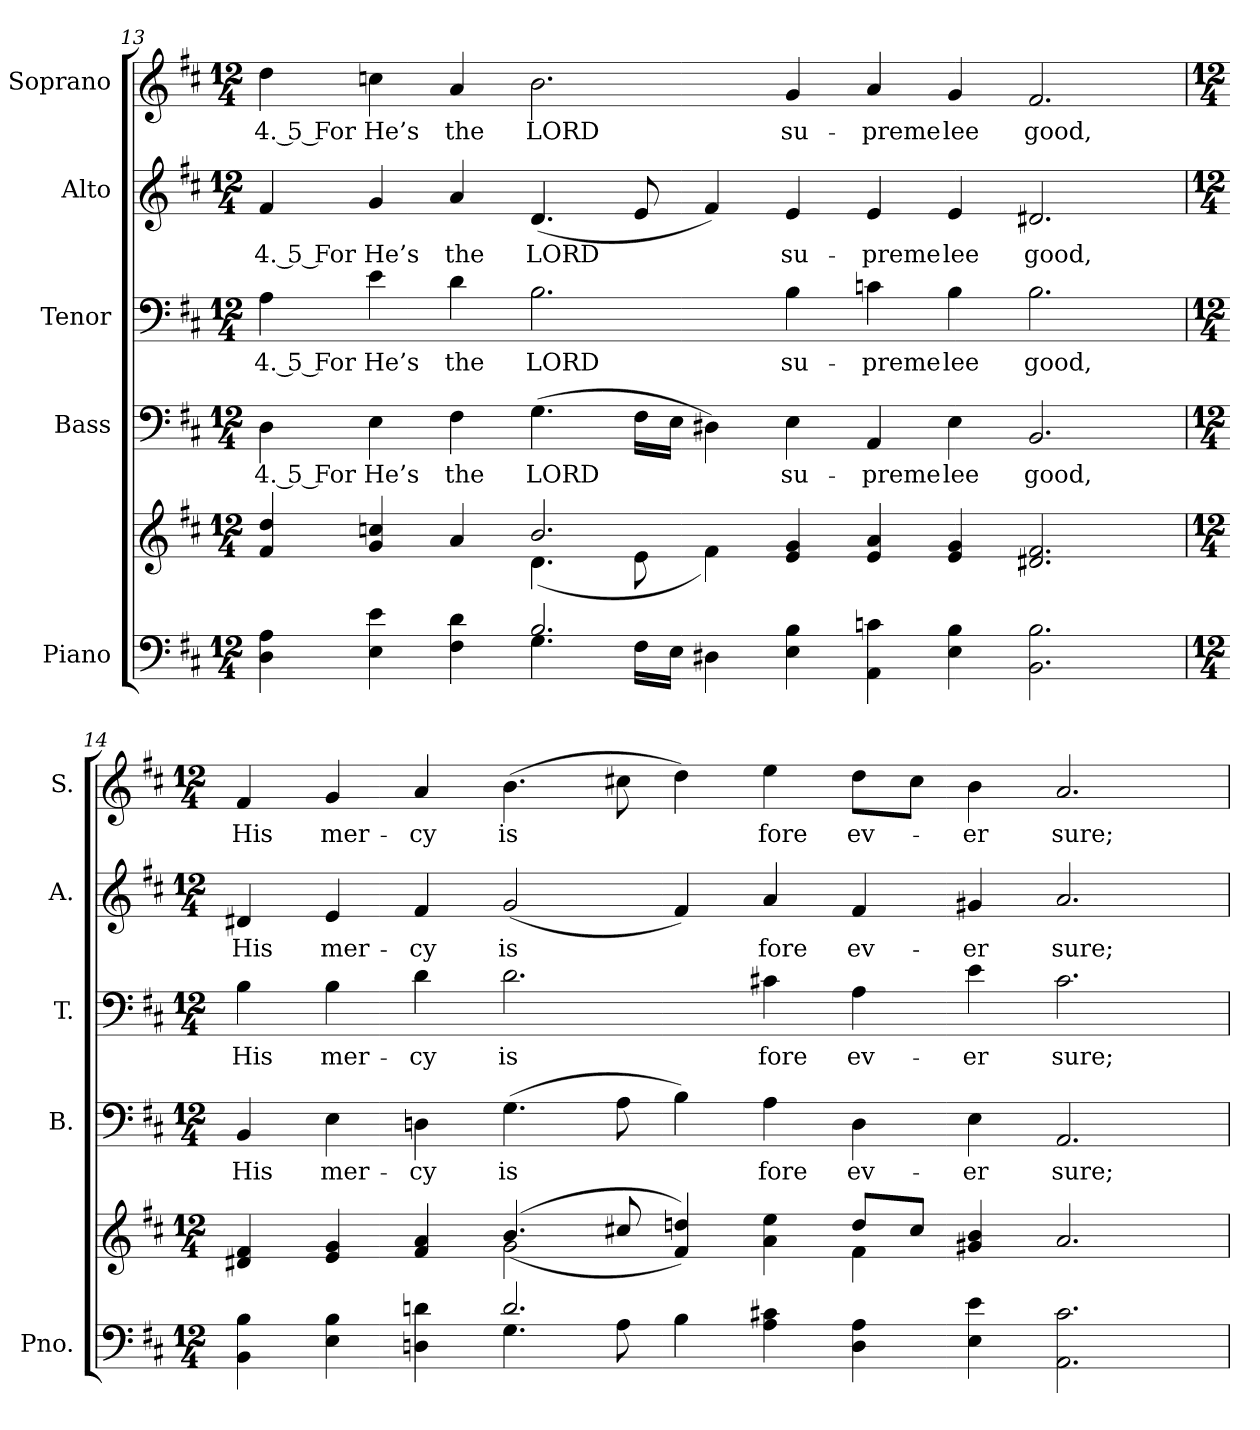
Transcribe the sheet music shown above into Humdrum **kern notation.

**kern	**kern	**kern	**text	**kern	**text	**kern	**text	**kern	**text
*part5	*part5	*part4	*part4	*part3	*part3	*part2	*part2	*part1	*part1
*staff6	*staff5	*staff4	*staff4	*staff3	*staff3	*staff2	*staff2	*staff1	*staff1
*I"Piano	*	*I"Bass	*	*I"Tenor	*	*I"Alto	*	*I"Soprano	*
*I'Pno.	*	*I'B.	*	*I'T.	*	*I'A.	*	*I'S.	*
!!LO:PB:g=z
*clefF4	*clefG2	*clefF4	*	*clefF4	*	*clefG2	*	*clefG2	*
*k[f#c#]	*k[f#c#]	*k[f#c#]	*	*k[f#c#]	*	*k[f#c#]	*	*k[f#c#]	*
*D:	*D:	*D:	*	*D:	*	*D:	*	*D:	*
*M12/4	*M12/4	*M12/4	*	*M12/4	*	*M12/4	*	*M12/4	*
=13	=13	=13	=13	=13	=13	=13	=13	=13	=13
*^	*^	*	*	*	*	*	*	*	*
!	!	!	!	!	!LO:LY:b:color=#000000	!	!	!	!	!	!
!	!	!	!	!	!	!	!LO:LY:b:color=#000000	!	!	!	!
!	!	!	!	!	!	!	!	!	!LO:LY:b:color=#000000	!	!
!	!	!	!	!	!	!	!	!	!	!	!LO:LY:b:color=#000000
4Di\ 4Ai	2ryy	4f#i/ 4ddi	2ryy	4Di\	4. 5 For	4Ai\	4. 5 For	4f#i/	4. 5 For	4ddi\	4. 5 For
!	!	!	!	!	!LO:LY:b:color=#000000	!	!	!	!	!	!
!	!	!	!	!	!	!	!LO:LY:b:color=#000000	!	!	!	!
!	!	!	!	!	!	!	!	!	!LO:LY:b:color=#000000	!	!
!	!	!	!	!	!	!	!	!	!	!	!LO:LY:b:color=#000000
4Ei\ 4ei	.	4gi/ 4ccni	.	4Ei\	He’s	4ei\	He’s	4gi/	He’s	4ccni\	He’s
!	!	!	!	!	!LO:LY:b:color=#000000	!	!	!	!	!	!
!	!	!	!	!	!	!	!LO:LY:b:color=#000000	!	!	!	!
!	!	!	!	!	!	!	!	!	!LO:LY:b:color=#000000	!	!
!	!	!	!	!	!	!	!	!	!	!	!LO:LY:b:color=#000000
4F#i\ 4di	4ryy	4ai/	4ryy	4F#i\	the	4di\	the	4ai/	the	4ai/	the
!	!	!	!	!	!LO:LY:b:color=#000000	!	!	!	!	!	!
!	!	!	!	!	!	!	!LO:LY:b:color=#000000	!	!	!	!
!	!	!	!	!	!	!	!	!	!LO:LY:b:color=#000000	!	!
!	!	!	!	!	!	!	!	!	!	!	!LO:LY:b:color=#000000
2.Bi/	4.Gi\	2.bi/	(4.di\	(4.Gi\	LORD	2.Bi\	LORD	(4.di/	LORD	2.bi\	LORD
.	16F#i\LL	.	8ei\	16F#i\LL	.	.	.	8ei/	.	.	.
.	16Ei\JJ	.	.	16Ei\JJ	.	.	.	.	.	.	.
.	4D#Xi\	.	4f#i\)	4D#Xi\)	.	.	.	4f#i/)	.	.	.
!	!	!	!	!	!LO:LY:b:color=#000000	!	!	!	!	!	!
!	!	!	!	!	!	!	!LO:LY:b:color=#000000	!	!	!	!
!	!	!	!	!	!	!	!	!	!LO:LY:b:color=#000000	!	!
!	!	!	!	!	!	!	!	!	!	!	!LO:LY:b:color=#000000
4Ei\ 4Bi	2ryy	4ei/ 4gi	2ryy	4Ei\	su-	4Bi\	su-	4ei/	su-	4gi/	su-
!	!	!	!	!	!LO:LY:b:color=#000000	!	!	!	!	!	!
!	!	!	!	!	!	!	!LO:LY:b:color=#000000	!	!	!	!
!	!	!	!	!	!	!	!	!	!LO:LY:b:color=#000000	!	!
!	!	!	!	!	!	!	!	!	!	!	!LO:LY:b:color=#000000
4AAi\ 4cni	.	4ei/ 4ai	.	4AAi/	-preme	4cni\	-preme	4ei/	-preme	4ai/	-preme
!	!	!	!	!	!LO:LY:b:color=#000000	!	!	!	!	!	!
!	!	!	!	!	!	!	!LO:LY:b:color=#000000	!	!	!	!
!	!	!	!	!	!	!	!	!	!LO:LY:b:color=#000000	!	!
!	!	!	!	!	!	!	!	!	!	!	!LO:LY:b:color=#000000
4Ei\ 4Bi	1ryy	4ei/ 4gi	1ryy	4Ei\	lee	4Bi\	lee	4ei/	lee	4gi/	lee
!	!	!	!	!	!LO:LY:b:color=#000000	!	!	!	!	!	!
!	!	!	!	!	!	!	!LO:LY:b:color=#000000	!	!	!	!
!	!	!	!	!	!	!	!	!	!LO:LY:b:color=#000000	!	!
!	!	!	!	!	!	!	!	!	!	!	!LO:LY:b:color=#000000
2.BBi\ 2.Bi	.	2.d#Xi/ 2.f#i	.	2.BBi/	good,	2.Bi\	good,	2.d#Xi/	good,	2.f#i/	good,
!!LO:LB:g=z
=14	=14	=14	=14	=14	=14	=14	=14	=14	=14	=14	=14
*M12/4	*	*M12/4	*	*M12/4	*	*M12/4	*	*M12/4	*	*M12/4	*
!	!	!	!	!	!LO:LY:b:color=#000000	!	!	!	!	!	!
!	!	!	!	!	!	!	!LO:LY:b:color=#000000	!	!	!	!
!	!	!	!	!	!	!	!	!	!LO:LY:b:color=#000000	!	!
!	!	!	!	!	!	!	!	!	!	!	!LO:LY:b:color=#000000
4BBi\ 4Bi	2ryy	4d#Xi/ 4f#i	2ryy	4BBi/	His	4Bi\	His	4d#Xi/	His	4f#i/	His
!	!	!	!	!	!LO:LY:b:color=#000000	!	!	!	!	!	!
!	!	!	!	!	!	!	!LO:LY:b:color=#000000	!	!	!	!
!	!	!	!	!	!	!	!	!	!LO:LY:b:color=#000000	!	!
!	!	!	!	!	!	!	!	!	!	!	!LO:LY:b:color=#000000
4Ei\ 4Bi	.	4ei/ 4gi	.	4Ei\	mer-	4Bi\	mer-	4ei/	mer-	4gi/	mer-
!	!	!	!	!	!LO:LY:b:color=#000000	!	!	!	!	!	!
!	!	!	!	!	!	!	!LO:LY:b:color=#000000	!	!	!	!
!	!	!	!	!	!	!	!	!	!LO:LY:b:color=#000000	!	!
!	!	!	!	!	!	!	!	!	!	!	!LO:LY:b:color=#000000
4Dni\ 4dni	4ryy	4f#i/ 4ai	4ryy	4Dni\	-cy	4di\	-cy	4f#i/	-cy	4ai/	-cy
!	!	!	!	!	!LO:LY:b:color=#000000	!	!	!	!	!	!
!	!	!	!	!	!	!	!LO:LY:b:color=#000000	!	!	!	!
!	!	!	!	!	!	!	!	!	!LO:LY:b:color=#000000	!	!
!	!	!	!	!	!	!	!	!	!	!	!LO:LY:b:color=#000000
2.di/	4.Gi\	((4.bi/	(2gi\	(4.Gi\	is	2.di\	is	(2gi/	is	(4.bi\	is
.	8Ai\	8cc#Xi/	.	8Ai\	.	.	.	.	.	8cc#Xi\	.
.	4Bi\	4f#i/ 4ddni))	4ryy)	4Bi\)	.	.	.	4f#i/)	.	4ddi\)	.
!	!	!	!	!	!LO:LY:b:color=#000000	!	!	!	!	!	!
!	!	!	!	!	!	!	!LO:LY:b:color=#000000	!	!	!	!
!	!	!	!	!	!	!	!	!	!LO:LY:b:color=#000000	!	!
!	!	!	!	!	!	!	!	!	!	!	!LO:LY:b:color=#000000
4Ai\ 4c#Xi	2ryy	4ai\ 4eei	4ryy	4Ai\	fore	4c#Xi\	fore	4ai/	fore	4eei\	fore
!	!	!	!	!	!LO:LY:b:color=#000000	!	!	!	!	!	!
!	!	!	!	!	!	!	!LO:LY:b:color=#000000	!	!	!	!
!	!	!	!	!	!	!	!	!	!LO:LY:b:color=#000000	!	!
!	!	!	!	!	!	!	!	!	!	!	!LO:LY:b:color=#000000
4Di\ 4Ai	.	8ddi/L	4f#i\	4Di\	ev-	4Ai\	ev-	4f#i/	ev-	8ddi\L	ev-
.	.	8cc#i/J	.	.	.	.	.	.	.	8cc#i\J	.
!	!	!	!	!	!LO:LY:b:color=#000000	!	!	!	!	!	!
!	!	!	!	!	!	!	!LO:LY:b:color=#000000	!	!	!	!
!	!	!	!	!	!	!	!	!	!LO:LY:b:color=#000000	!	!
!	!	!	!	!	!	!	!	!	!	!	!LO:LY:b:color=#000000
4Ei\ 4ei	1ryy	4g#Xi/ 4bi	1ryy	4Ei\	-er	4ei\	-er	4g#Xi/	-er	4bi\	-er
!	!	!	!	!	!LO:LY:b:color=#000000	!	!	!	!	!	!
!	!	!	!	!	!	!	!LO:LY:b:color=#000000	!	!	!	!
!	!	!	!	!	!	!	!	!	!LO:LY:b:color=#000000	!	!
!	!	!	!	!	!	!	!	!	!	!	!LO:LY:b:color=#000000
2.AAi\ 2.c#i	.	2.ai/	.	2.AAi/	sure;	2.c#i\	sure;	2.ai/	sure;	2.ai/	sure;
*v	*v	*	*	*	*	*	*	*	*	*	*
*	*v	*v	*	*	*	*	*	*	*	*
=	=	=	=	=	=	=	=	=	=
*-	*-	*-	*-	*-	*-	*-	*-	*-	*-
